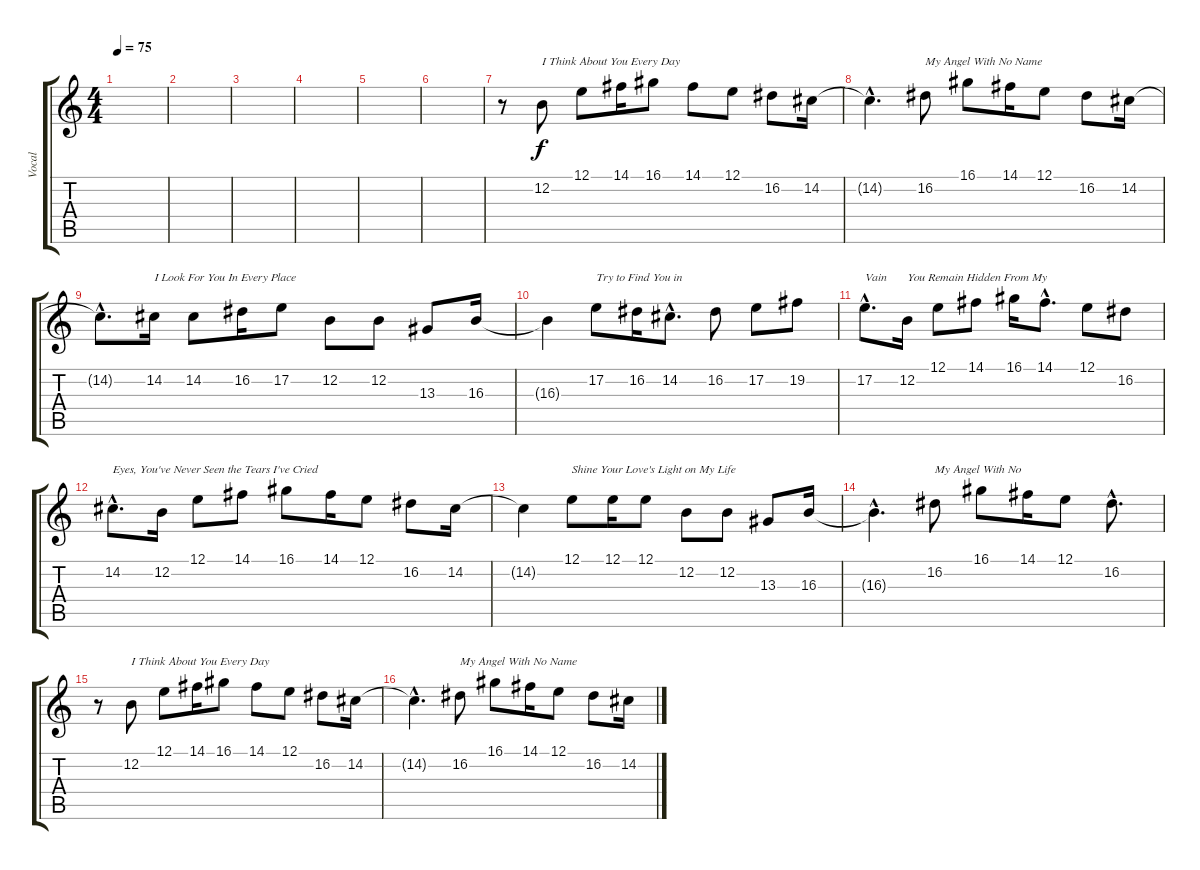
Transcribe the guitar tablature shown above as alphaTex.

\track ("Vocal" "Vocal") {instrument frenchhorn}
\staff {score tabs}
\tuning (E4 B3 G3 D3 A2 E2) {hide}
\ts (4 4)
\tempo 75
\clef g2
\ks c
|
|
|
|
|
|
r.8 12.2.8{txt "I Think About You Every Day"} 12.1.8 14.1.16 16.1.8 14.1.8 12.1.8 16.2.8 14.2.16 |
14.2{hac t}.4{d} 16.2.8{txt "My Angel With No Name"} 16.1.8 14.1.16 12.1.8 16.2.8 14.2.16 |
14.2{hac t}.8{d} 14.2.16{txt "I Look For You In Every Place"} 14.2.8 16.2.16 17.2.8 12.2.8 12.2.8 13.3.8 16.3.16 |
16.3{t}.4 17.2.8{txt "Try to Find You in"} 16.2.16 14.2{hac}.8{d} 16.2.8 17.2.8 19.2.8 |
17.2{hac}.8{d txt "Vain"} 12.2.16{txt "You Remain Hidden From My"} 12.1.8 14.1.8 16.1.16 14.1{hac}.8{d} 12.1.8 16.2.8 |
14.2{hac}.8{d txt "Eyes, You've Never Seen the Tears I've Cried"} 12.2.16 12.1.8 14.1.8 16.1.8 14.1.16 12.1.8 16.2.8 14.2.16 |
14.2{t}.4 12.1.8{txt "Shine Your Love's Light on My Life"} 12.1.16 12.1.8 12.2.8 12.2.8 13.3.8 16.3.16 |
16.3{hac t}.4{d} 16.2.8{txt "My Angel With No"} 16.1.8 14.1.16 12.1.8 16.2{hac}.8{d} |
r.8 12.2.8{txt "I Think About You Every Day"} 12.1.8 14.1.16 16.1.8 14.1.8 12.1.8 16.2.8 14.2.16 |
14.2{hac t}.4{d} 16.2.8{txt "My Angel With No Name"} 16.1.8 14.1.16 12.1.8 16.2.8 14.2.16
